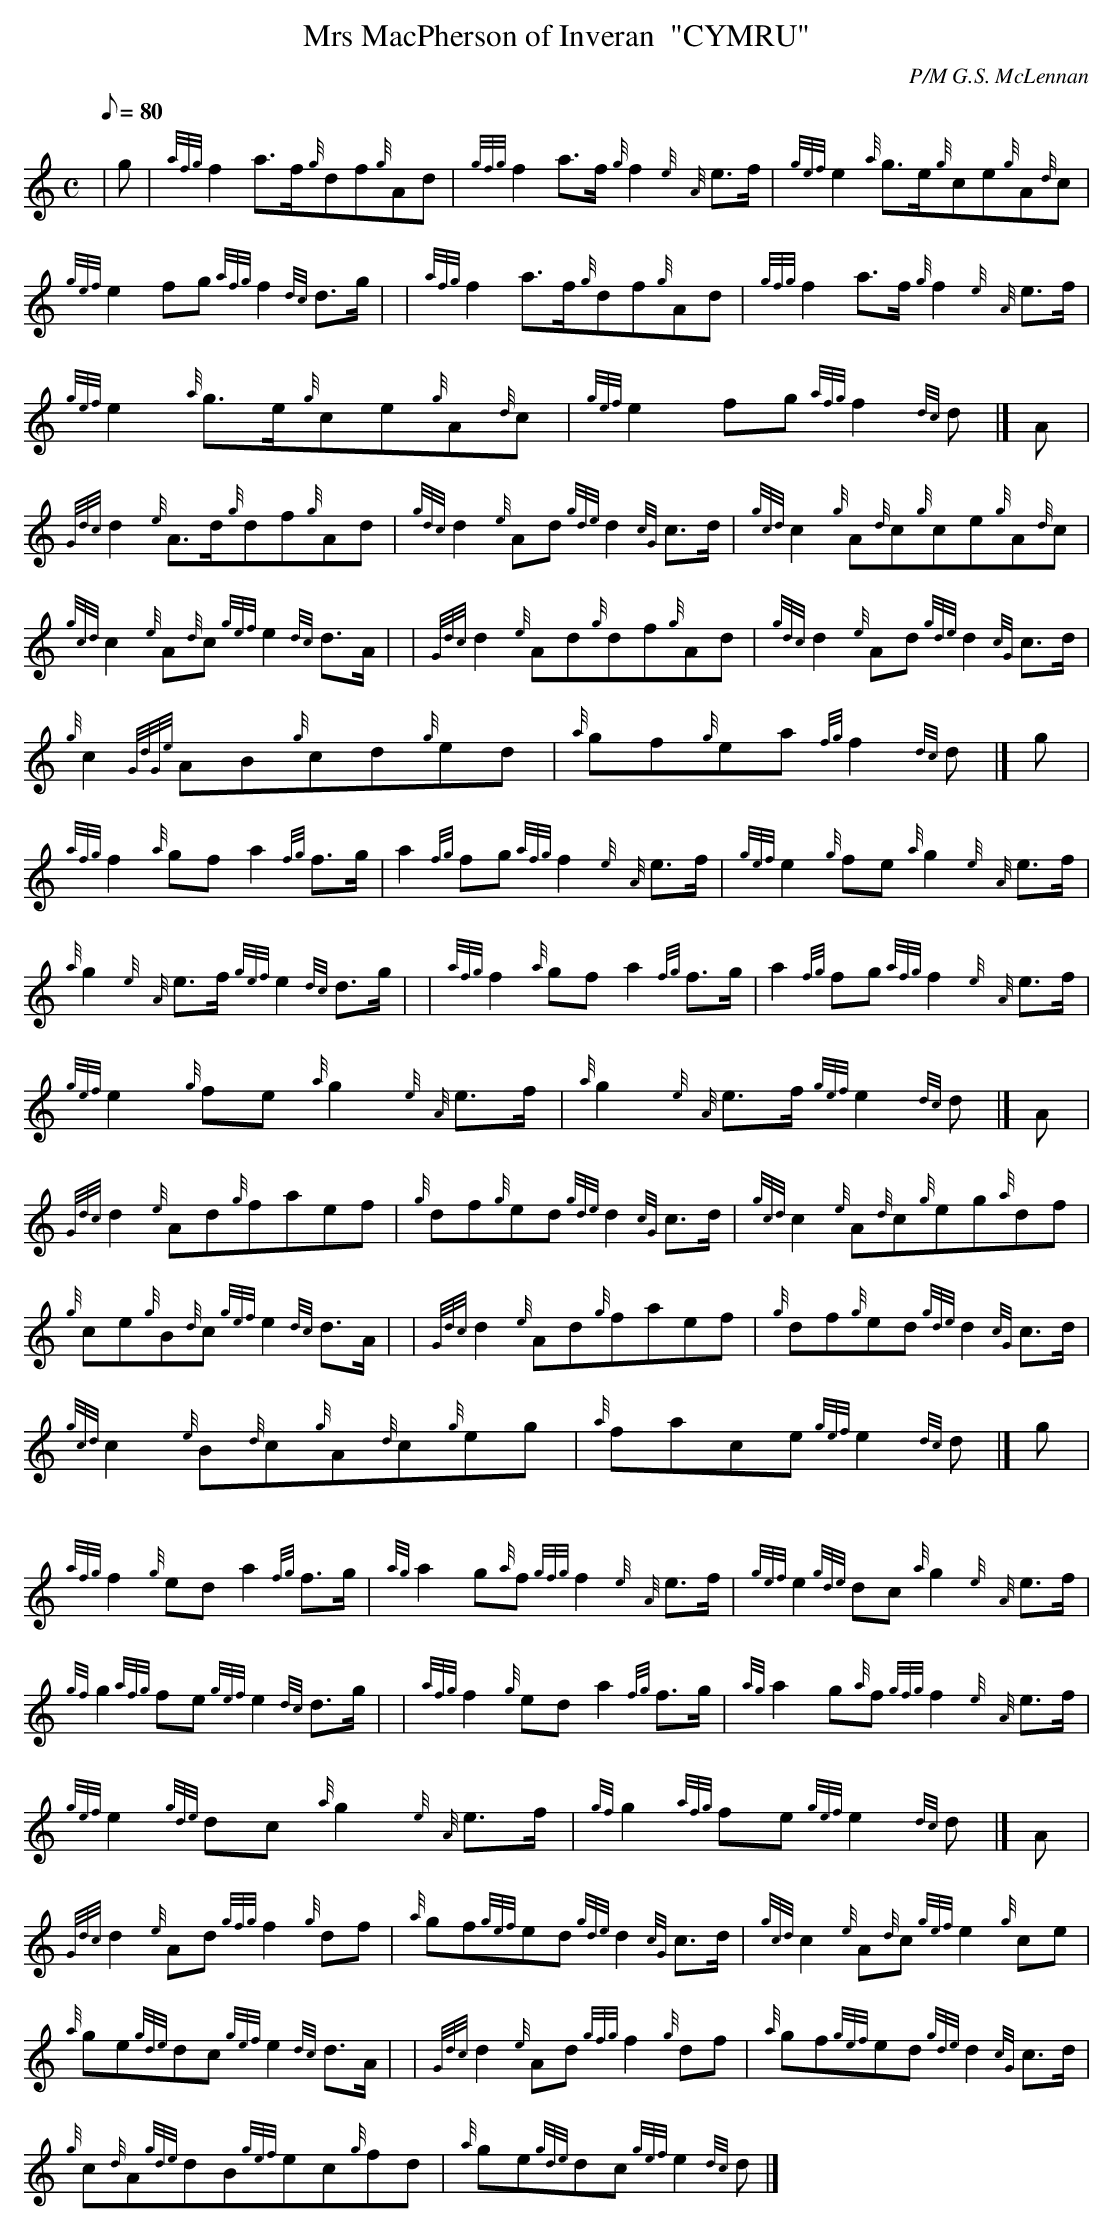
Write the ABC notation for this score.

X:1
T:Mrs MacPherson of Inveran  "CYMRU"
M:C
L:1/8
Q:80
C:P/M G.S. McLennan
K:HP
| g|
{afg}f2a3/2f/2{g}df{g}Ad|
{gfg}f2a3/2f/2{g}f2{e}{A}e3/2f/2|
{gef}e2{a}g3/2e/2{g}ce{g}A{d}c|  !
{gef}e2fg{afg}f2{dc}d3/2g/2| |
{afg}f2a3/2f/2{g}df{g}Ad|
{gfg}f2a3/2f/2{g}f2{e}{A}e3/2f/2|  !
{gef}e2{a}g3/2e/2{g}ce{g}A{d}c|
{gef}e2fg{afg}f2{dc}d|]
A|  !
{Gdc}d2{e}A3/2d/2{g}df{g}Ad|
{gdc}d2{e}Ad{gde}d2{cG}c3/2d/2|
{gcd}c2{g}A{d}c{g}ce{g}A{d}c|  !
{gcd}c2{e}A{d}c{gef}e2{dc}d3/2A/2| |
{Gdc}d2{e}Ad{g}df{g}Ad|
{gdc}d2{e}Ad{gde}d2{cG}c3/2d/2|  !
{g}c2{GdGe}AB{g}cd{g}ed|
{a}gf{g}ea{fg}f2{dc}d|]
g|  !
{afg}f2{a}gfa2{fg}f3/2g/2|
a2{fg}fg{afg}f2{e}{A}e3/2f/2|
{gef}e2{g}fe{a}g2{e}{A}e3/2f/2|  !
{a}g2{e}{A}e3/2f/2{gef}e2{dc}d3/2g/2| |
{afg}f2{a}gfa2{fg}f3/2g/2|
a2{fg}fg{afg}f2{e}{A}e3/2f/2|  !
{gef}e2{g}fe{a}g2{e}{A}e3/2f/2|
{a}g2{e}{A}e3/2f/2{gef}e2{dc}d|]
A|  !
{Gdc}d2{e}Ad{g}faef|
{g}df{g}ed{gde}d2{cG}c3/2d/2|
{gcd}c2{e}A{d}c{g}eg{a}df|  !
{g}ce{g}B{d}c{gef}e2{dc}d3/2A/2| |
{Gdc}d2{e}Ad{g}faef|
{g}df{g}ed{gde}d2{cG}c3/2d/2|  !
{gcd}c2{e}B{d}c{g}A{d}c{g}eg|
{a}face{gef}e2{dc}d|]
g|  !
{afg}f2{g}eda2{fg}f3/2g/2|
{ag}a2g{a}f{gfg}f2{e}{A}e3/2f/2|
{gef}e2{gde}dc{a}g2{e}{A}e3/2f/2|  !
{gf}g2{afg}fe{gef}e2{dc}d3/2g/2| |
{afg}f2{g}eda2{fg}f3/2g/2|
{ag}a2g{a}f{gfg}f2{e}{A}e3/2f/2|  !
{gef}e2{gde}dc{a}g2{e}{A}e3/2f/2|
{gf}g2{afg}fe{gef}e2{dc}d|]
A|  !
{Gdc}d2{e}Ad{gfg}f2{g}df|
{a}gf{gef}ed{gde}d2{cG}c3/2d/2|
{gcd}c2{e}A{d}c{gef}e2{g}ce|  !
{a}ge{gde}dc{gef}e2{dc}d3/2A/2| |
{Gdc}d2{e}Ad{gfg}f2{g}df|
{a}gf{gef}ed{gde}d2{cG}c3/2d/2|  !
{g}c{d}A{gde}dB{gef}ec{g}fd|
{a}ge{gde}dc{gef}e2{dc}d|]
